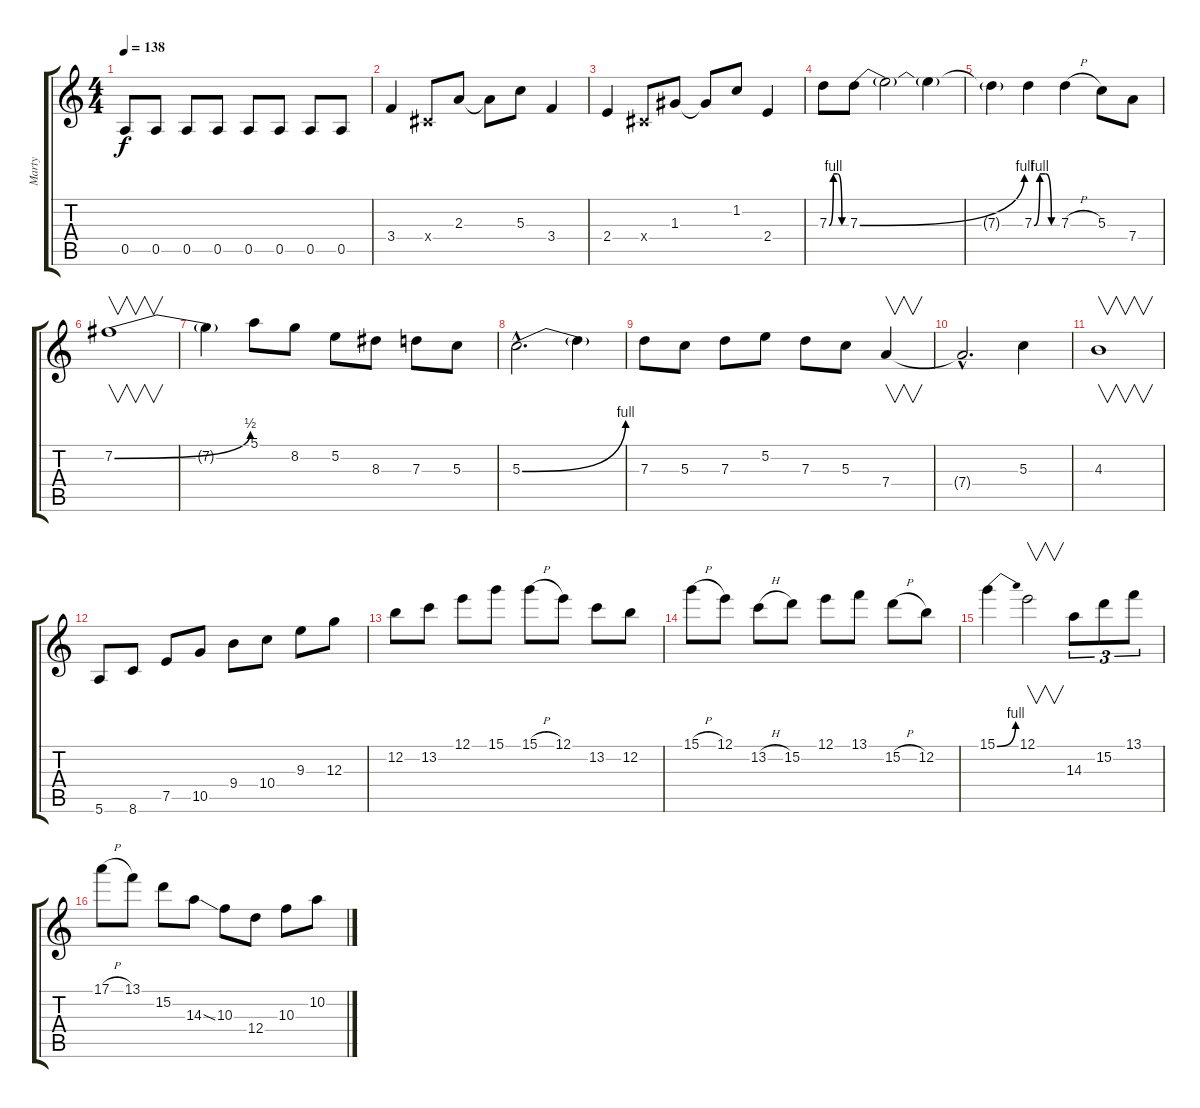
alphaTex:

\track ("Marty" "Marty") {instrument distortionguitar}
\staff {score tabs}
\tuning (E4 B3 G3 D3 A2 E2) {hide}
\ts (4 4)
\tempo 138
\clef g2
\ks c
0.5.8{dy f} 0.5.8 0.5.8 0.5.8 0.5.8 0.5.8 0.5.8 0.5.8 |
3.4.4 -1.4{x}.8 2.3.8 2.3{t}.8 5.3.8 3.4.4 |
2.4.4 -1.4{x}.8 1.3.8 1.3{t}.8 1.2.8 2.4.4 |
7.3{be (custom 0 0 15 4 30 4 45 0 60 0)}.8 7.3{be (bend 0 0 60 4)}.8 7.3{t}.2 7.3{t}.4 |
7.3{t}.4 7.3{be (custom 0 0 15 4 30 4 45 0 60 0)}.4 7.3{h}.4 5.3.8 7.4.8 |
7.2{be (bend 0 0 60 2)}.1{v} |
7.2{t}.4 5.1.8 8.2.8 5.2.8 8.3.8 7.3.8 5.3.8 |
5.3{be (bend 0 0 60 4) hac}.2{d} 5.3{t}.4 |
7.3.8 5.3.8 7.3.8 5.2.8 7.3.8 5.3.8 7.4.4{v} |
7.4{hac t}.2{d} 5.3.4 |
4.3.1{v} |
5.6.8 8.6.8 7.5.8 10.5.8 9.4.8 10.4.8 9.3.8 12.3.8 |
12.2.8 13.2.8 12.1.8 15.1.8 15.1{h}.8 12.1.8 13.2.8 12.2.8 |
15.1{h}.8 12.1.8 13.2{h}.8 15.2.8 12.1.8 13.1.8 15.2{h}.8 12.2.8 |
15.1{be (bend 0 0 60 4)}.4 12.1.2{v} 14.3.8{tu (3 2)} 15.2.8{tu (3 2)} 13.1.8{tu (3 2)} |
17.1{h}.8 13.1.8 15.2.8 14.3{ss}.8 10.3.8 12.4.8 10.3.8 10.2.8
